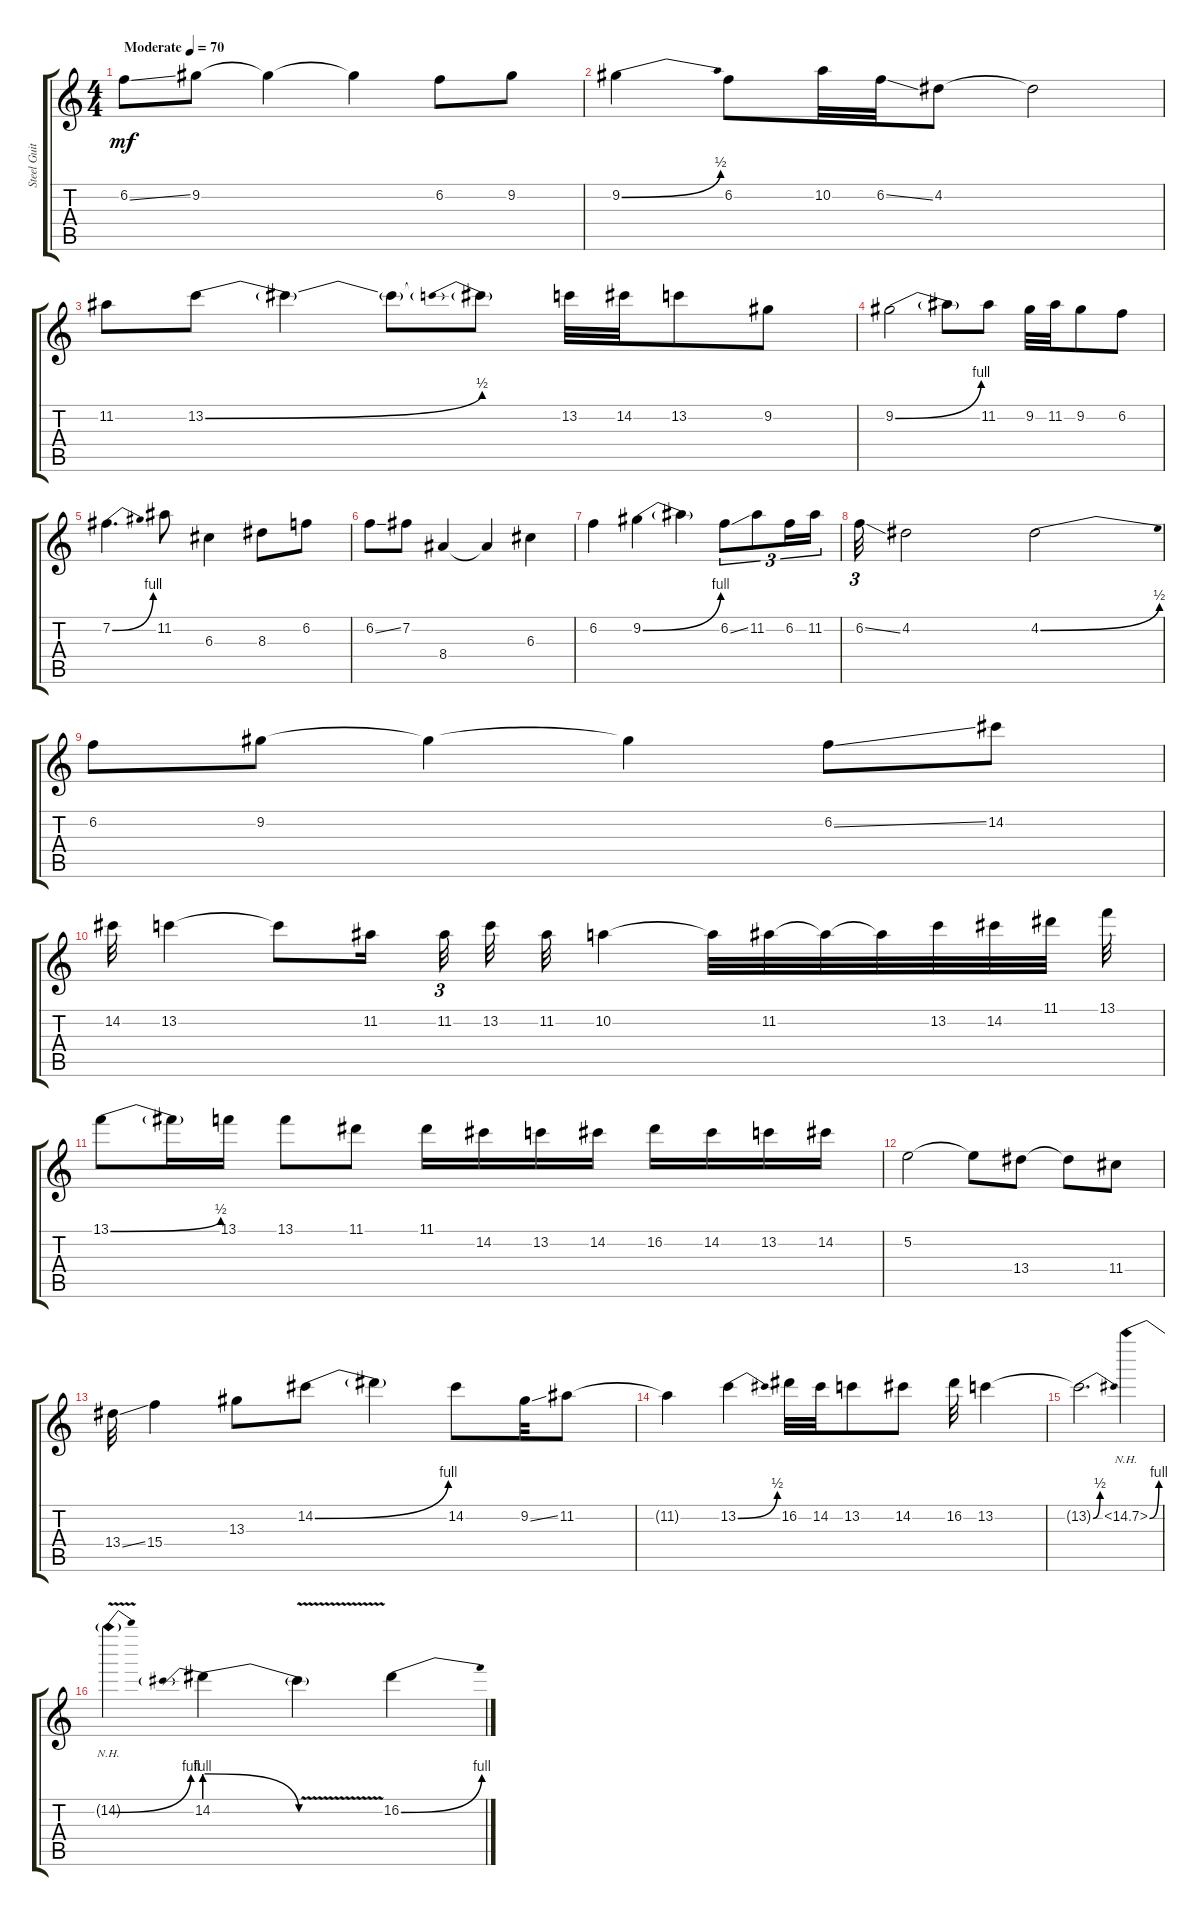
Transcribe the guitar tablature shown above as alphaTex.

\track ("Steel Guitar" "Steel Guit") {instrument distortionguitar}
\staff {score tabs}
\tuning (E4 B3 G3 D3 A2 E2) {hide}
\ts (4 4)
\tempo (70 "Moderate")
\clef g2
\ks c
6.2{ss}.8{dy mf instrument distortionguitar} 9.2.8 9.2{t}.4 9.2{t}.4 6.2.8 9.2.8 |
9.2{be (bend 0 0 60 2)}.4 6.2.8 10.2.32 6.2{ss}.32 4.2.8 4.2{t}.2 |
11.2.8 13.2{be (bend 0 0 60 2)}.8 13.2{t}.4 13.2{t}.8 13.2{be (prebend 0 2 60 2) t}.8 13.2.32 14.2.32 13.2.8 9.2.8 |
9.2{be (bend 0 0 60 4)}.2 9.2{t}.8 11.2.8 9.2.32 11.2.32 9.2.8 6.2.8 |
7.2{be (bend 0 0 60 4)}.4{d} 11.2.8 6.3.4 8.3.8 6.2.8 |
6.2{ss}.8 7.2.8 8.4.4 8.4{t}.4 6.3.4 |
6.2.4 9.2{be (bend 0 0 60 4)}.4 9.2{t}.4 6.2{ss}.8{tu (3 2)} 11.2.8{tu (3 2)} 6.2.16{tu (3 2)} 11.2.16{tu (3 2)} |
6.2{ss}.32{tu (3 2)} 4.2.2 4.2{be (bend 0 0 60 2)}.2 |
6.2.8 9.2.8 9.2{t}.4 9.2{t}.4 6.2{ss}.8 14.2.8 |
14.2.32 13.2.4 13.2{t}.8 11.2.16 11.2.32{tu (3 2)} 13.2.32 11.2.32 10.2.4 10.2{t}.32 11.2.32 11.2{t}.32 11.2{t}.32 13.2.32 14.2.32 11.1.32 13.1.32 |
13.1{be (bend 0 0 60 2)}.8 13.1{t}.16 13.1.16 13.1.8 11.1.8 11.1.16 14.2.16 13.2.16 14.2.16 16.2.16 14.2.16 13.2.16 14.2.16 |
5.2.2 5.2{t}.8 13.4.8 13.4{t}.8 11.4.8 |
13.4{ss}.32 15.4.4 13.3.8 14.2{be (bend 0 0 60 4)}.8 14.2{t}.4 14.2.8 9.2{ss}.32 11.2.8 |
11.2{t}.4 13.2{be (bend 0 0 60 2)}.4 16.2.32 14.2.32 13.2.8 14.2.8 16.2.32 13.2.4 |
13.2{be (bend 0 0 60 2) t}.2{d} 14.2{be (bend 0 0 60 4) nh}.4 |
14.2{be (bend 0 0 60 4) nh v t}.4 14.2{be (prebendrelease 0 4 60 0)}.4 14.2{v t}.4 16.2{be (bend 0 0 60 4)}.4
